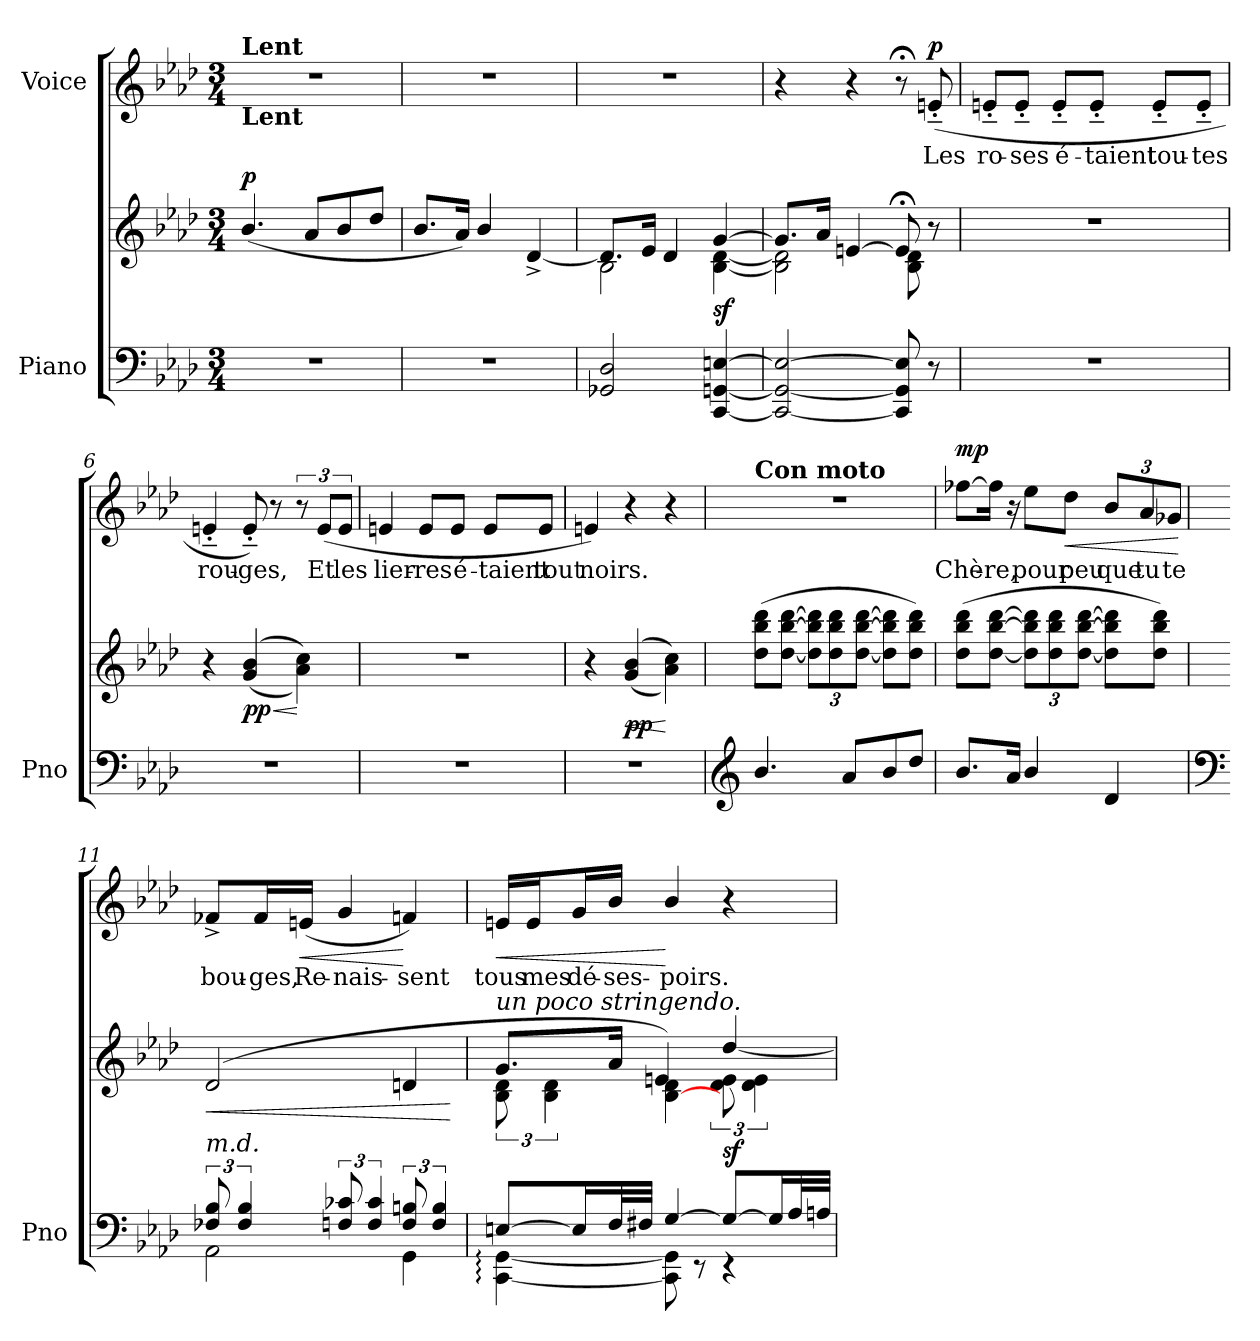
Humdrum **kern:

**kern	**kern	**dynam	**kern	**text	**dynam
*part2	*part2	*part2	*part1	*part1	*part1
*staff3	*staff2	*staff2/3	*staff1	*staff1	*staff1
*I"Piano	*	*	*I"Voice	*	*
*I'Pno	*	*	*	*	*
*clefF4	*clefG2	*	*clefG2	*	*
*k[b-e-a-d-]	*k[b-e-a-d-]	*	*k[b-e-a-d-]	*	*
*M3/4	*M3/4	*	*M3/4	*	*
=1	=1	=1	=1	=1	=1
!	!	!	!LO:TX:b:B:t=Lent	!	!
!	!	!	!LO:TX:a:B:t=Lent	!	!
!	!	!LO:DY:a	!	!	!
2.r	(4.b-/	p	2.r	.	.
.	8a-/L	.	.	.	.
.	8b-/	.	.	.	.
.	8dd-/J	.	.	.	.
=2	=2	=2	=2	=2	=2
2.r	8.b-/L	.	2.r	.	.
.	16a-/Jk)	.	.	.	.
.	4b-/	.	.	.	.
.	[4d-^>/	.	.	.	.
=3	=3	=3	=3	=3	=3
*	*^	*	*	*	*
2GG-X/ 2D-/	8.d-/L]	2B-\	.	2.r	.	.
.	16e-/Jk	.	.	.	.	.
.	4d-/	.	.	.	.	.
!	!	!	!LO:DY:b	!	!	!
[4CC/ [4GGn/ [4En/	[4g/	[4B-\ [4d-\	sf	.	.	.
=4	=4	=4	=4	=4	=4	=4
2CC/_ 2GG/_ 2Eni/_	8.g/L]	2B-\] 2d-\]	.	4r	.	.
.	16a-/Jk	.	.	.	.	.
.	[4en/	.	.	4r	.	.
8CC/] 8GG/] 8E/]	8e;</]	8B-\ 8d-\	.	8r;<	.	.
!	!	!	!	!	!	!LO:DY:b
8r	8r	8ryy	.	(8en'~/	Les	p
*	*v	*v	*	*	*	*
=5	=5	=5	=5	=5	=5
2.r	2.r	.	8en'~/L	ro-	.
.	.	.	8e'~/J	-ses	.
.	.	.	8e'~/L	é-	.
.	.	.	8e'~/J	-taient	.
.	.	.	8e'~/L	tou-	.
.	.	.	8e'~/J	-tes	.
=6	=6	=6	=6	=6	=6
2.r	4r	.	4en'~/	rou-	.
!	!	!LO:HP:b	!	!	!
!	!	!LO:DY:n=1:b	!	!	!
.	((4g/ 4b-/	< pp	8e'~/)	-ges,	.
.	.	.	8r	.	.
.	4a-\ 4cc\))	[	12r	.	.
.	.	.	(12e/L	Et	.
.	.	.	12e/J	les	.
=7	=7	=7	=7	=7	=7
2.r	2.r	.	4en/	lier-	.
.	.	.	8e/L	-res	.
.	.	.	8e/J	é-	.
.	.	.	8e/L	-taient	.
.	.	.	8e/J	tout	.
=8	=8	=8	=8	=8	=8
2.r	4r	.	4en/)	noirs.	.
!	!	!LO:HP:b	!	!	!
!	!	!LO:DY:n=1:b	!	!	!
.	((4g/ 4b-/	< pp	4r	.	.
.	4a-\ 4cc\))	[	4r	.	.
=9	=9	=9	=9	=9	=9
*clefG2	*	*	*	*	*
!	!	!	!LO:TX:a:B:t=Con moto	!	!
!	!	!LO:DY:b=2	!	!	!
!	!	!LO:DY:n=1:b=2	!	!	!
!	!	!LO:DY:n=2:b	!	!	!
4.b-/	(8dd-\ 8bb-\ 8ddd-\L	p other-dynamics pp	2.r	.	.
.	[8dd-\ [8bb-\ [8ddd-\J	.	.	.	.
*	*Xbrackettup	*	*	*	*
.	12dd-\] 12bb-\] 12ddd-\]L	.	.	.	.
.	12dd-\ 12bb-\ 12ddd-\	.	.	.	.
8a-/L	.	.	.	.	.
.	[12dd-\ [12bb-\ [12ddd-\J	.	.	.	.
8b-/	8dd-\] 8bb-\] 8ddd-\]L	.	.	.	.
8dd-/J	8dd-\ 8bb-\ 8ddd-\J)	.	.	.	.
=10	=10	=10	=10	=10	=10
!	!	!	!	!	!LO:DY:b
8.b-/L	(8dd-\ 8bb-\ 8ddd-\L	.	[8ff-X\L	Chè-	mp
.	[8dd-\ [8bb-\ [8ddd-\J	.	16ff-\Jk]	-re,	.
16a-/Jk	.	.	16r	.	.
4b-/	12dd-\] 12bb-\] 12ddd-\]L	.	8ee-\L	pour	.
.	12dd-\ 12bb-\ 12ddd-\	.	.	.	.
!	!	!	!	!	!LO:HP:b
.	.	.	8dd-\J	peu	<
.	[12dd-\ [12bb-\ [12ddd-\J	.	.	.	.
(4d-/	8dd-\] 8bb-\] 8ddd-\]L	.	12b-/L	que	.
.	.	.	12a-/	tu	.
.	8dd-\ 8bb-\ 8ddd-\J)	.	.	.	.
.	.	.	12g-X/J	te	.
.	.	.	.	.	[
=11	=11	=11	=11	=11	=11
*clefF4	*	*	*	*	*
*^	*	*	*	*	*
!LO:TX:i:t=m.d.	!	!	!	!	!	!
!	!	!	!LO:HP:b	!	!	!
12F-X/ 12B-/	2AA-\	(2d-/)	<	8f-X^>/L	bou-	.
6F-/ 6B-/	.	.	.	.	.	.
.	.	.	.	16f-/L	-ges,	.
!	!	!	!	!	!	!LO:HP:b
.	.	.	.	(16en/JJ	Re-	<
12Fn/ 12c-X/	.	.	.	4g/	-nais-	.
6F/ 6c-/	.	.	.	.	.	.
12F/ 12Bn/	4GG\	4dn/	.	4fn/)	-sent	[
6F/ 6B/	.	.	.	.	.	.
*v	*v	*	*	*	*	*
.	.	[	.	.	.
=12	=12	=12	=12	=12	=12
*^	*	*	*	*	*
*	*	*brackettup	*	*	*	*
*	*	*^	*	*	*	*
!	!	!LO:TX:i:t=un poco stringendo.	!	!	!	!	!
!	!	!	!	!LO:DY:b=2	!	!	!LO:HP:b
!	!	!	!	!LO:DY:n=1:b	!	!	!
[8En/L	[4CC\: [4GG\:	12B-\ 12d-\	8.g/L	sf sf	16en/LL	tous	<
.	.	.	.	.	16e/J	mes	.
.	.	6B-\ 6d-\	.	.	.	.	.
16E/L]	.	.	.	.	16g/L	dé-	.
32F/L	.	.	16a-/Jk	.	16b-/JJ	-ses-	.
32F#X/JJJ	.	.	.	.	.	.	.
[4G/	8CC\] 8GG\]	[4B-\ 4d-\	4en/)	.	4b-/	-poirs.	[
.	8r	.	.	.	.	.	.
!	!	!	!	!LO:DY:n=2:b	!	!	!
8G/L_	4r	12d-\ 12e\	[4dd-/	sf	4r	.	.
.	.	6d-\ 6e\	.	.	.	.	.
16G/L]	.	.	.	.	.	.	.
32A-/L	.	.	.	.	.	.	.
32An/JJJ	.	.	.	.	.	.	.
*v	*v	*	*	*	*	*	*
*	*v	*v	*	*	*	*
=	=	=	=	=	=
*-	*-	*-	*-	*-	*-
